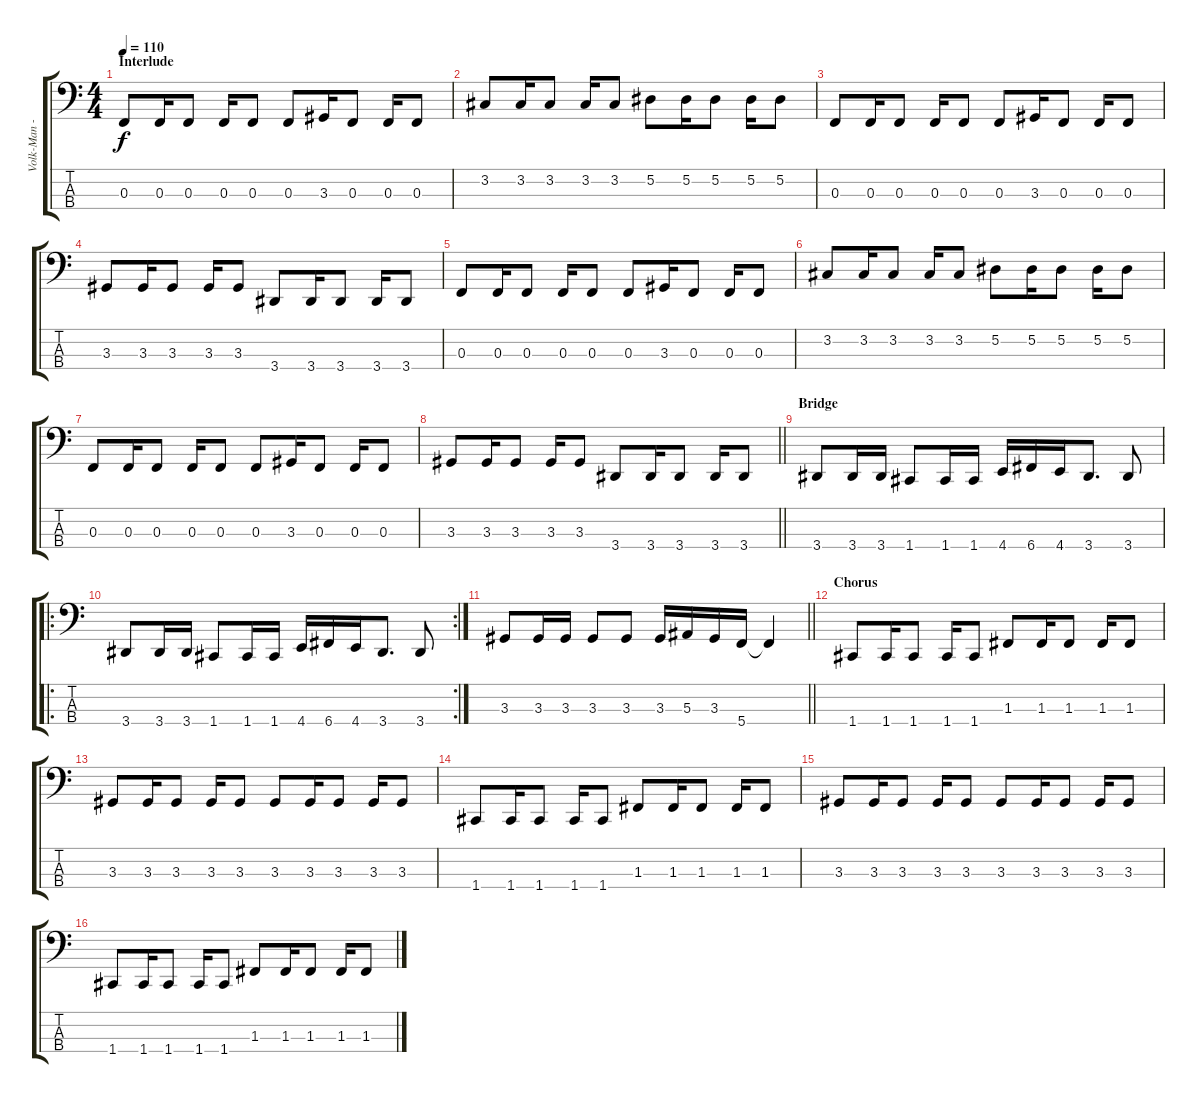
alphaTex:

\track ("Volk-Man - Bass" "Volk-Man -") {instrument electricbasspick}
\staff {score tabs}
\tuning (Eb2 Bb1 F1 C1) {hide}
\ts (4 4)
\section ("" "Interlude")
\tempo 110
\clef f4
\ks c
0.3.8{dy f} 0.3.16 0.3.8 0.3.16 0.3.8 0.3.8 3.3.16 0.3.8 0.3.16 0.3.8 |
3.2.8 3.2.16 3.2.8 3.2.16 3.2.8 5.2.8 5.2.16 5.2.8 5.2.16 5.2.8 |
0.3.8 0.3.16 0.3.8 0.3.16 0.3.8 0.3.8 3.3.16 0.3.8 0.3.16 0.3.8 |
3.3.8 3.3.16 3.3.8 3.3.16 3.3.8 3.4.8 3.4.16 3.4.8 3.4.16 3.4.8 |
0.3.8 0.3.16 0.3.8 0.3.16 0.3.8 0.3.8 3.3.16 0.3.8 0.3.16 0.3.8 |
3.2.8 3.2.16 3.2.8 3.2.16 3.2.8 5.2.8 5.2.16 5.2.8 5.2.16 5.2.8 |
0.3.8 0.3.16 0.3.8 0.3.16 0.3.8 0.3.8 3.3.16 0.3.8 0.3.16 0.3.8 |
\barLineRight lightlight
3.3.8 3.3.16 3.3.8 3.3.16 3.3.8 3.4.8 3.4.16 3.4.8 3.4.16 3.4.8 |
\section ("" "Bridge")
3.4.8 3.4.16 3.4.16 1.4.8 1.4.16 1.4.16 4.4.16 6.4.16 4.4.16 3.4.8{d} 3.4.8 |
\ro
\rc 2
3.4.8 3.4.16 3.4.16 1.4.8 1.4.16 1.4.16 4.4.16 6.4.16 4.4.16 3.4.8{d} 3.4.8 |
\barLineRight lightlight
3.3.8 3.3.16 3.3.16 3.3.8 3.3.8 3.3.16 5.3.16 3.3.16 5.4.16 5.4{t}.4 |
\section ("" "Chorus")
1.4.8 1.4.16 1.4.8 1.4.16 1.4.8 1.3.8 1.3.16 1.3.8 1.3.16 1.3.8 |
3.3.8 3.3.16 3.3.8 3.3.16 3.3.8 3.3.8 3.3.16 3.3.8 3.3.16 3.3.8 |
1.4.8 1.4.16 1.4.8 1.4.16 1.4.8 1.3.8 1.3.16 1.3.8 1.3.16 1.3.8 |
3.3.8 3.3.16 3.3.8 3.3.16 3.3.8 3.3.8 3.3.16 3.3.8 3.3.16 3.3.8 |
1.4.8 1.4.16 1.4.8 1.4.16 1.4.8 1.3.8 1.3.16 1.3.8 1.3.16 1.3.8
